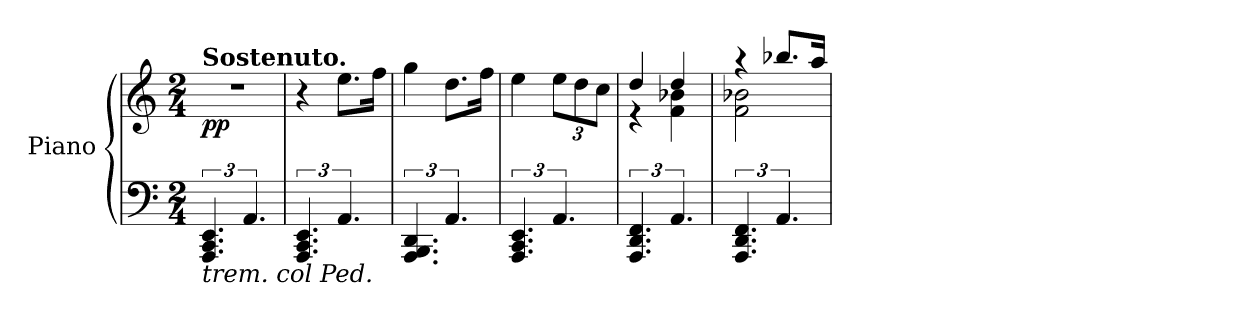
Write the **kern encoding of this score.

**kern	**kern	**dynam
*part1	*part1	*part1
*staff2	*staff1	*staff1/2
*I"Piano	*	*
*I'Pno.	*	*
*clefF4	*clefG2	*
*k[]	*k[]	*
*M2/4	*M2/4	*
=1	=1	=1
!	!LO:TX:a:B:t=Sostenuto.	!
!LO:TX:b:i:t=trem. col Ped.	!	!
!	!	!LO:DY:b
6.AAA/ 6.CC/ 6.EE/	2r	pp
6.AA/	.	.
=2	=2	=2
6.AAA/ 6.CC/ 6.EE/	4r	.
6.AA/	8.ee\L	.
.	16ff\Jk	.
=3	=3	=3
6.AAA/ 6.BBB/ 6.DD/	4gg\	.
6.AA/	8.dd\L	.
.	16ff\Jk	.
=4	=4	=4
6.AAA/ 6.CC/ 6.EE/	4ee\	.
*	*Xbrackettup	*
6.AA/	12ee\L	.
.	12dd\	.
.	12cc\J	.
=5	=5	=5
*	*^	*
6.AAA/ 6.DD/ 6.FF/	4dd/	4r	.
6.AA/	4dd/	4f\ 4b-X\	.
=6	=6	=6	=6
6.AAA/ 6.DD/ 6.FF/	4r	2f\ 2b-X\	.
6.AA/	8.bb-X/L	.	.
.	16aa/Jk	.	.
*	*v	*v	*
=	=	=
*-	*-	*-
